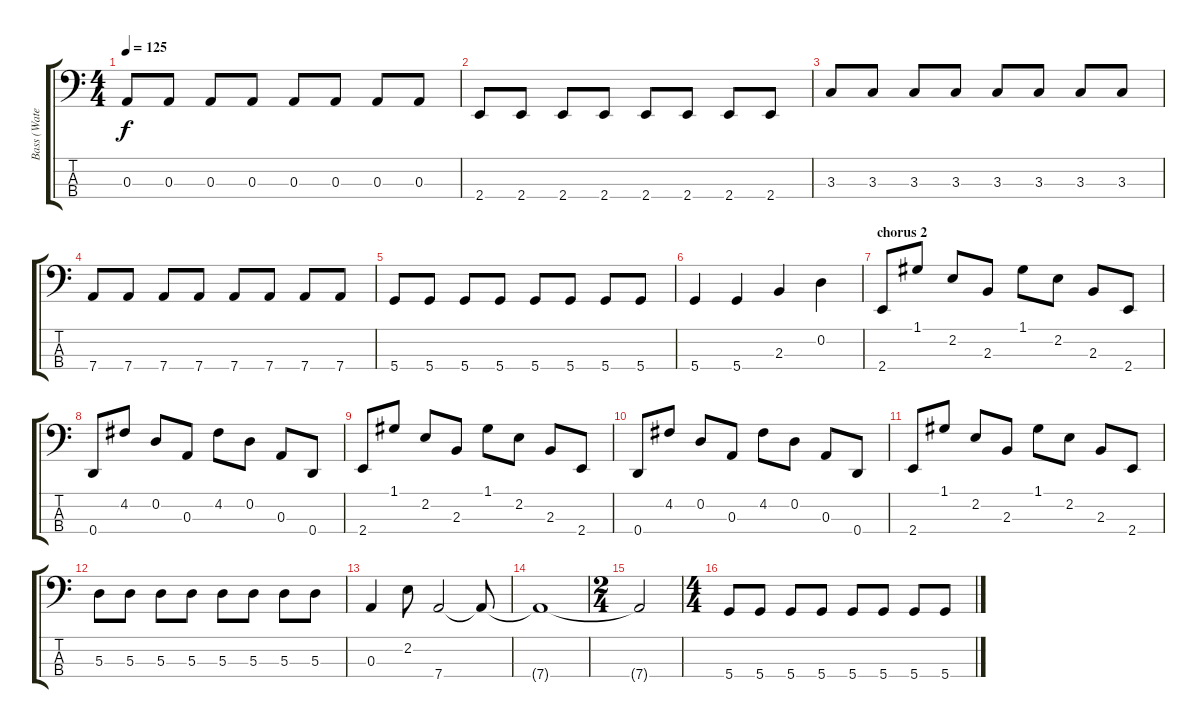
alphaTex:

\track ("Bass (Waters)" "Bass (Wate") {instrument electricbasspick}
\staff {score tabs}
\tuning (G2 D2 A1 D1) {hide}
\ts (4 4)
\tempo 125
\clef f4
\ks c
0.3.8{dy f} 0.3.8 0.3.8 0.3.8 0.3.8 0.3.8 0.3.8 0.3.8 |
2.4.8 2.4.8 2.4.8 2.4.8 2.4.8 2.4.8 2.4.8 2.4.8 |
3.3.8 3.3.8 3.3.8 3.3.8 3.3.8 3.3.8 3.3.8 3.3.8 |
7.4.8 7.4.8 7.4.8 7.4.8 7.4.8 7.4.8 7.4.8 7.4.8 |
5.4.8 5.4.8 5.4.8 5.4.8 5.4.8 5.4.8 5.4.8 5.4.8 |
5.4.4 5.4.4 2.3.4 0.2.4 |
\section ("" "chorus 2")
2.4.8 1.1.8 2.2.8 2.3.8 1.1.8 2.2.8 2.3.8 2.4.8 |
0.4.8 4.2.8 0.2.8 0.3.8 4.2.8 0.2.8 0.3.8 0.4.8 |
2.4.8 1.1.8 2.2.8 2.3.8 1.1.8 2.2.8 2.3.8 2.4.8 |
0.4.8 4.2.8 0.2.8 0.3.8 4.2.8 0.2.8 0.3.8 0.4.8 |
2.4.8 1.1.8 2.2.8 2.3.8 1.1.8 2.2.8 2.3.8 2.4.8 |
5.3.8 5.3.8 5.3.8 5.3.8 5.3.8 5.3.8 5.3.8 5.3.8 |
0.3.4 2.2.8 7.4.2 7.4{t}.8 |
7.4{t}.1 |
\ts (2 4)
7.4{t}.2 |
\ts (4 4)
5.4.8 5.4.8 5.4.8 5.4.8 5.4.8 5.4.8 5.4.8 5.4.8
